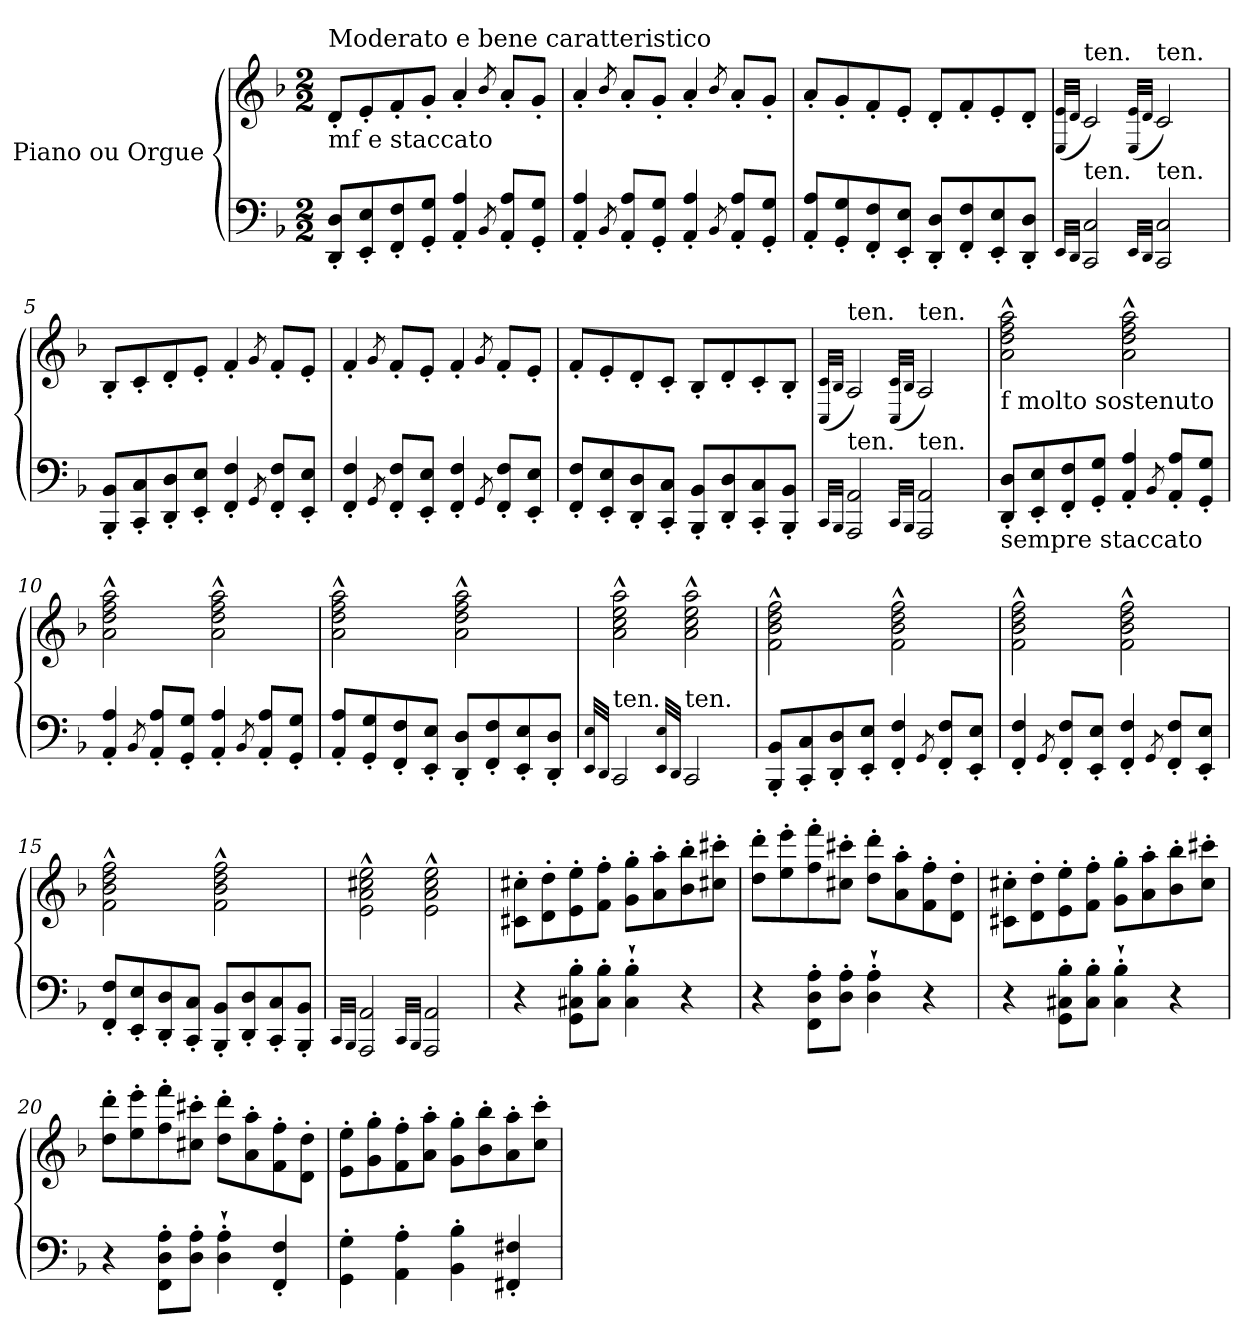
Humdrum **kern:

**kern	**kern
*part1	*part1
*staff2	*staff1
*I"Piano   ou Orgue	*
*clefF4	*clefG2
*k[b-]	*k[b-]
*F:	*F:
*M2/2	*M2/2
=1	=1
!	!LO:TX:a:t=Moderato e bene caratteristico
!	!LO:TX:b:t=mf e staccato
8DD/' 8D/'L	8d'/L
8EE/' 8E/'	8e'/
8FF/' 8F/'	8f'/
8GG/' 8G/'J	8g'/J
4AA/' 4A/'	4a'/
8qBB-/	8qb-/
8AA/' 8A/'L	8a'/L
8GG/' 8G/'J	8g'/J
=2	=2
4AA/' 4A/'	4a'/
8qBB-/	8qb-/
8AA/' 8A/'L	8a'/L
8GG/' 8G/'J	8g'/J
4AA/' 4A/'	4a'/
8qBB-/	8qb-/
8AA/' 8A/'L	8a'/L
8GG/' 8G/'J	8g'/J
=3	=3
8AA/' 8A/'L	8a'/L
8GG/' 8G/'	8g'/
8FF/' 8F/'	8f'/
8EE/' 8E/'J	8e'/J
8DD/' 8D/'L	8d'/L
8FF/' 8F/'	8f'/
8EE/' 8E/'	8e'/
8DD/' 8D/'J	8d'/J
=4	=4
32qEE/LLL	(32qE/ 32qe/LLL
32qDD/JJJ	32qd/JJJ
!	!LO:TX:a:t=ten.
!LO:TX:a:t=ten.	!
2CC/ 2C/	2c/)
32qEE/LLL	(32qE/ 32qe/LLL
32qDD/JJJ	32qd/JJJ
!	!LO:TX:a:t=ten.
!LO:TX:a:t=ten.	!
2CC/ 2C/	2c/)
=5	=5
8BBB-/' 8BB-/'L	8B-'/L
8CC/' 8C/'	8c'/
8DD/' 8D/'	8d'/
8EE/' 8E/'J	8e'/J
4FF/' 4F/'	4f'/
8qGG/	8qg/
8FF/' 8F/'L	8f'/L
8EE/' 8E/'J	8e'/J
!!LO:LB:g=z
=6	=6
4FF/' 4F/'	4f'/
8qGG/	8qg/
8FF/' 8F/'L	8f'/L
8EE/' 8E/'J	8e'/J
4FF/' 4F/'	4f'/
8qGG/	8qg/
8FF/' 8F/'L	8f'/L
8EE/' 8E/'J	8e'/J
=7	=7
8FF/' 8F/'L	8f'/L
8EE/' 8E/'	8e'/
8DD/' 8D/'	8d'/
8CC/' 8C/'J	8c'/J
8BBB-/' 8BB-/'L	8B-'/L
8DD/' 8D/'	8d'/
8CC/' 8C/'	8c'/
8BBB-/' 8BB-/'J	8B-'/J
=8	=8
32qCC/LLL	(32qC/ 32qc/LLL
32qBBB-/JJJ	32qB-/JJJ
!	!LO:TX:a:t=ten.
!LO:TX:a:t=ten.	!
2AAA/ 2AA/	2A/)
32qCC/LLL	(32qC/ 32qc/LLL
32qBBB-/JJJ	32qB-/JJJ
!	!LO:TX:a:t=ten.
!LO:TX:a:t=ten.	!
2AAA/ 2AA/	2A/)
=9	=9
!	!LO:TX:b:t=f molto sostenuto
!LO:TX:b:t=sempre staccato	!
8DD/' 8D/'L	2a\^^ 2dd\^^ 2ff\^^ 2aa\^^
8EE/' 8E/'	.
8FF/' 8F/'	.
8GG/' 8G/'J	.
4AA/' 4A/'	2a\^^ 2dd\^^ 2ff\^^ 2aa\^^
8qBB-/	.
8AA/' 8A/'L	.
8GG/' 8G/'J	.
=10	=10
4AA/' 4A/'	2a\^^ 2dd\^^ 2ff\^^ 2aa\^^
8qBB-/	.
8AA/' 8A/'L	.
8GG/' 8G/'J	.
4AA/' 4A/'	2a\^^ 2dd\^^ 2ff\^^ 2aa\^^
8qBB-/	.
8AA/' 8A/'L	.
8GG/' 8G/'J	.
=11	=11
8AA/' 8A/'L	2a\^^ 2dd\^^ 2ff\^^ 2aa\^^
8GG/' 8G/'	.
8FF/' 8F/'	.
8EE/' 8E/'J	.
8DD/' 8D/'L	2a\^^ 2dd\^^ 2ff\^^ 2aa\^^
8FF/' 8F/'	.
8EE/' 8E/'	.
8DD/' 8D/'J	.
!!LO:LB:g=z
=12	=12
32qEE/ 32qE/LLL	.
32qDD/JJJ	.
!LO:TX:a:t=ten.	!
2CC/	2a\^^ 2cc\^^ 2ee\^^ 2aa\^^
32qEE/ 32qE/LLL	.
32qDD/JJJ	.
!LO:TX:a:t=ten.	!
2CC/	2a\^^ 2cc\^^ 2ee\^^ 2aa\^^
=13	=13
8BBB-/' 8BB-/'L	2f\^^ 2b-\^^ 2dd\^^ 2ff\^^
8CC/' 8C/'	.
8DD/' 8D/'	.
8EE/' 8E/'J	.
4FF/' 4F/'	2f\^^ 2b-\^^ 2dd\^^ 2ff\^^
8qGG/	.
8FF/' 8F/'L	.
8EE/' 8E/'J	.
=14	=14
4FF/' 4F/'	2f\^^ 2b-\^^ 2dd\^^ 2ff\^^
8qGG/	.
8FF/' 8F/'L	.
8EE/' 8E/'J	.
4FF/' 4F/'	2f\^^ 2b-\^^ 2dd\^^ 2ff\^^
8qGG/	.
8FF/' 8F/'L	.
8EE/' 8E/'J	.
=15	=15
8FF/' 8F/'L	2f\^^ 2b-\^^ 2dd\^^ 2ff\^^
8EE/' 8E/'	.
8DD/' 8D/'	.
8CC/' 8C/'J	.
8BBB-/' 8BB-/'L	2f\^^ 2b-\^^ 2dd\^^ 2ff\^^
8DD/' 8D/'	.
8CC/' 8C/'	.
8BBB-/' 8BB-/'J	.
=16	=16
32qCC/LLL	.
32qBBB-/JJJ	.
2AAA/ 2AA/	2e\^^ 2a\^^ 2cc#X\^^ 2ee\^^
32qCC/LLL	.
32qBBB-/JJJ	.
2AAA/ 2AA/	2e\^^ 2a\^^ 2cc#\^^ 2ee\^^
=17	=17
4r	8c#X\' 8cc#X\'L
.	8d\' 8dd\'
8GG\' 8C#X\' 8B-\'L	8e\' 8ee\'
8C#\' 8B-\'J	8f\' 8ff\'J
4C#\`' 4B-\`'	8g\' 8gg\'L
.	8a\' 8aa\'
4r	8b-\' 8bb-\'
.	8cc#X\' 8ccc#X\'J
!!LO:LB:g=z
=18	=18
4r	8dd\' 8ddd\'L
.	8ee\' 8eee\'
8FF\' 8D\' 8A\'L	8ff\' 8fff\'
8D\' 8A\'J	8cc#X\' 8ccc#X\'J
4D\`' 4A\`'	8dd\' 8ddd\'L
.	8a\' 8aa\'
4r	8f\' 8ff\'
.	8d\' 8dd\'J
=19	=19
4r	8c#X\' 8cc#X\'L
.	8d\' 8dd\'
8GG\' 8C#X\' 8B-\'L	8e\' 8ee\'
8C#\' 8B-\'J	8f\' 8ff\'J
4C#\`' 4B-\`'	8g\' 8gg\'L
.	8a\' 8aa\'
4r	8b-\' 8bb-\'
.	8cc#\' 8ccc#X\'J
=20	=20
4r	8dd\' 8ddd\'L
.	8ee\' 8eee\'
8FF\' 8D\' 8A\'L	8ff\' 8fff\'
8D\' 8A\'J	8cc#X\' 8ccc#X\'J
4D\`' 4A\`'	8dd\' 8ddd\'L
.	8a\' 8aa\'
4FF/' 4F/'	8f\' 8ff\'
.	8d\' 8dd\'J
=21	=21
4GG\' 4G\'	8e\' 8ee\'L
.	8g\' 8gg\'
4AA\' 4A\'	8f\' 8ff\'
.	8a\' 8aa\'J
4BB-\' 4B-\'	8g\' 8gg\'L
.	8b-\' 8bb-\'
4FF#X/' 4F#X/'	8a\' 8aa\'
.	8cc\' 8ccc\'J
=	=
*-	*-
